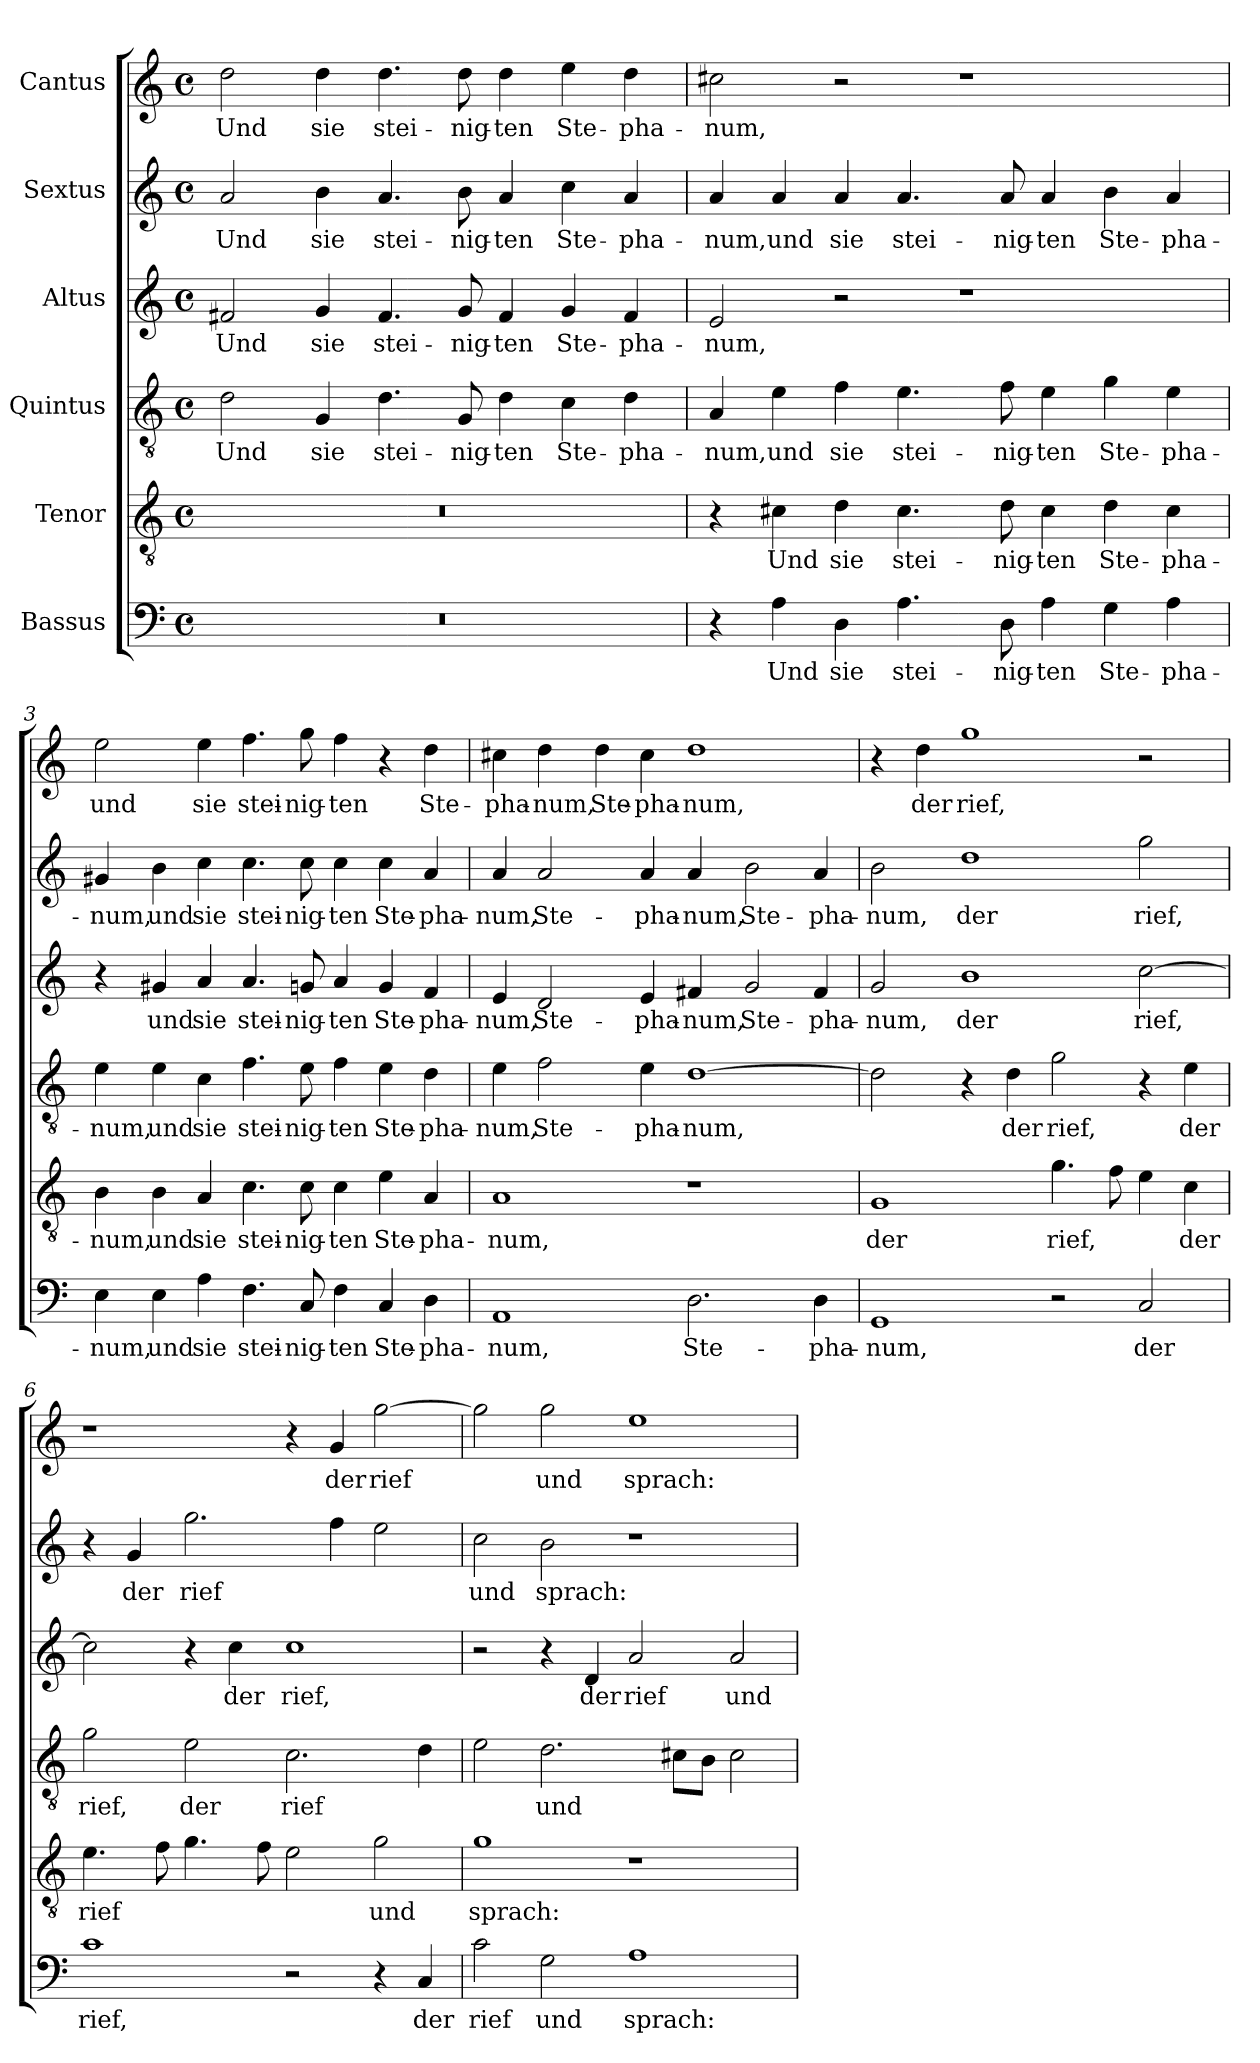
**kern	**text	**kern	**text	**kern	**text	**kern	**text	**kern	**text	**kern	**text
*part6	*part6	*part5	*part5	*part4	*part4	*part3	*part3	*part2	*part2	*part1	*part1
*staff6	*staff6	*staff5	*staff5	*staff4	*staff4	*staff3	*staff3	*staff2	*staff2	*staff1	*staff1
*I"Bassus	*	*I"Tenor	*	*I"Quintus	*	*I"Altus	*	*I"Sextus	*	*I"Cantus	*
*clefF4	*	*clefGv2	*	*clefGv2	*	*clefG2	*	*clefG2	*	*clefG2	*
*k[]	*	*k[]	*	*k[]	*	*k[]	*	*k[]	*	*k[]	*
*M4/2	*	*M4/2	*	*M4/2	*	*M4/2	*	*M4/2	*	*M4/2	*
*met(c)	*	*met(c)	*	*met(c)	*	*met(c)	*	*met(c)	*	*met(c)	*
=1	=1	=1	=1	=1	=1	=1	=1	=1	=1	=1	=1
!	!	!	!	!	!LO:LY:b	!	!LO:LY:b	!	!LO:LY:b	!	!LO:LY:b
0r	.	0r	.	2d\	Und	2f#X/	Und	2a/	Und	2dd\	Und
!	!	!	!	!	!LO:LY:b	!	!LO:LY:b	!	!LO:LY:b	!	!LO:LY:b
.	.	.	.	4G/	sie	4g/	sie	4b\	sie	4dd\	sie
!	!	!	!	!	!LO:LY:b	!	!LO:LY:b	!	!LO:LY:b	!	!LO:LY:b
.	.	.	.	4.d\	stei-	4.f#/	stei-	4.a/	stei-	4.dd\	stei-
!	!	!	!	!	!LO:LY:b	!	!LO:LY:b	!	!LO:LY:b	!	!LO:LY:b
.	.	.	.	8G/	-nig-	8g/	-nig-	8b\	-nig-	8dd\	-nig-
!	!	!	!	!	!LO:LY:b	!	!LO:LY:b	!	!LO:LY:b	!	!LO:LY:b
.	.	.	.	4d\	-ten	4f#/	-ten	4a/	-ten	4dd\	-ten
!	!	!	!	!	!LO:LY:b	!	!LO:LY:b	!	!LO:LY:b	!	!LO:LY:b
.	.	.	.	4c\	Ste-	4g/	Ste-	4cc\	Ste-	4ee\	Ste-
!	!	!	!	!	!LO:LY:b	!	!LO:LY:b	!	!LO:LY:b	!	!LO:LY:b
.	.	.	.	4d\	-pha-	4f#/	-pha-	4a/	-pha-	4dd\	-pha-
=2	=2	=2	=2	=2	=2	=2	=2	=2	=2	=2	=2
!	!	!	!	!	!LO:LY:b	!	!LO:LY:b	!	!LO:LY:b	!	!LO:LY:b
4r	.	4r	.	4A/	-num,	2e/	-num,	4a/	-num,	2cc#X\	-num,
!	!LO:LY:b	!	!LO:LY:b	!	!LO:LY:b	!	!	!	!LO:LY:b	!	!
4A\	Und	4c#X\	Und	4e\	und	.	.	4a/	und	.	.
!	!LO:LY:b	!	!LO:LY:b	!	!LO:LY:b	!	!	!	!LO:LY:b	!	!
4D\	sie	4d\	sie	4f\	sie	2r	.	4a/	sie	2r	.
!	!LO:LY:b	!	!LO:LY:b	!	!LO:LY:b	!	!	!	!LO:LY:b	!	!
4.A\	stei-	4.c#\	stei-	4.e\	stei-	.	.	4.a/	stei-	.	.
.	.	.	.	.	.	1r	.	.	.	1r	.
!	!LO:LY:b	!	!LO:LY:b	!	!LO:LY:b	!	!	!	!LO:LY:b	!	!
8D\	-nig-	8d\	-nig-	8f\	-nig-	.	.	8a/	-nig-	.	.
!	!LO:LY:b	!	!LO:LY:b	!	!LO:LY:b	!	!	!	!LO:LY:b	!	!
4A\	-ten	4c#\	-ten	4e\	-ten	.	.	4a/	-ten	.	.
!	!LO:LY:b	!	!LO:LY:b	!	!LO:LY:b	!	!	!	!LO:LY:b	!	!
4G\	Ste-	4d\	Ste-	4g\	Ste-	.	.	4b\	Ste-	.	.
!	!LO:LY:b	!	!LO:LY:b	!	!LO:LY:b	!	!	!	!LO:LY:b	!	!
4A\	-pha-	4c#\	-pha-	4e\	-pha-	.	.	4a/	-pha-	.	.
!!LO:LB:g=z
=3	=3	=3	=3	=3	=3	=3	=3	=3	=3	=3	=3
!	!LO:LY:b	!	!LO:LY:b	!	!LO:LY:b	!	!	!	!LO:LY:b	!	!LO:LY:b
4E\	-num,	4B\	-num,	4e\	-num,	4r	.	4g#X/	-num,	2ee\	und
!	!LO:LY:b	!	!LO:LY:b	!	!LO:LY:b	!	!LO:LY:b	!	!LO:LY:b	!	!
4E\	und	4B\	und	4e\	und	4g#X/	und	4b\	und	.	.
!	!LO:LY:b	!	!LO:LY:b	!	!LO:LY:b	!	!LO:LY:b	!	!LO:LY:b	!	!LO:LY:b
4A\	sie	4A/	sie	4c\	sie	4a/	sie	4cc\	sie	4ee\	sie
!	!LO:LY:b	!	!LO:LY:b	!	!LO:LY:b	!	!LO:LY:b	!	!LO:LY:b	!	!LO:LY:b
4.F\	stei-	4.c\	stei-	4.f\	stei-	4.a/	stei-	4.cc\	stei-	4.ff\	stei-
!	!LO:LY:b	!	!LO:LY:b	!	!LO:LY:b	!	!LO:LY:b	!	!LO:LY:b	!	!LO:LY:b
8C/	-nig-	8c\	-nig-	8e\	-nig-	8gn/	-nig-	8cc\	-nig-	8gg\	-nig-
!	!LO:LY:b	!	!LO:LY:b	!	!LO:LY:b	!	!LO:LY:b	!	!LO:LY:b	!	!LO:LY:b
4F\	-ten	4c\	-ten	4f\	-ten	4a/	-ten	4cc\	-ten	4ff\	-ten
!	!LO:LY:b	!	!LO:LY:b	!	!LO:LY:b	!	!LO:LY:b	!	!LO:LY:b	!	!
4C/	Ste-	4e\	Ste-	4e\	Ste-	4g/	Ste-	4cc\	Ste-	4r	.
!	!LO:LY:b	!	!LO:LY:b	!	!LO:LY:b	!	!LO:LY:b	!	!LO:LY:b	!	!LO:LY:b
4D\	-pha-	4A/	-pha-	4d\	-pha-	4f/	-pha-	4a/	-pha-	4dd\	Ste-
=4	=4	=4	=4	=4	=4	=4	=4	=4	=4	=4	=4
!	!LO:LY:b	!	!LO:LY:b	!	!LO:LY:b	!	!LO:LY:b	!	!LO:LY:b	!	!LO:LY:b
1AA	num,	1A	num,	4e\	num,	4e/	num,	4a/	num,	4cc#X\	pha-
!	!	!	!	!	!LO:LY:b	!	!LO:LY:b	!	!LO:LY:b	!	!LO:LY:b
.	.	.	.	2f\	Ste-	2d/	Ste-	2a/	Ste-	4dd\	-num,
!	!	!	!	!	!	!	!	!	!	!	!LO:LY:b
.	.	.	.	.	.	.	.	.	.	4dd\	Ste-
!	!	!	!	!	!LO:LY:b	!	!LO:LY:b	!	!LO:LY:b	!	!LO:LY:b
.	.	.	.	4e\	-pha-	4e/	-pha-	4a/	-pha-	4cc#\	-pha-
!	!LO:LY:b	!	!	!	!LO:LY:b	!	!LO:LY:b	!	!LO:LY:b	!	!LO:LY:b
2.D\	Ste-	1r	.	[1d	-num,	4f#X/	-num,	4a/	-num,	1dd	-num,
!	!	!	!	!	!	!	!LO:LY:b	!	!LO:LY:b	!	!
.	.	.	.	.	.	2g/	Ste-	2b\	Ste-	.	.
!	!LO:LY:b	!	!	!	!	!	!LO:LY:b	!	!LO:LY:b	!	!
4D\	-pha-	.	.	.	.	4f#/	-pha-	4a/	-pha-	.	.
!!LO:PB:g=z
=5	=5	=5	=5	=5	=5	=5	=5	=5	=5	=5	=5
!	!LO:LY:b	!	!LO:LY:b	!	!	!	!LO:LY:b	!	!LO:LY:b	!	!
1GG	-num,	1G	der	2d\]	.	2g/	-num,	2b\	-num,	4r	.
!	!	!	!	!	!	!	!	!	!	!	!LO:LY:b
.	.	.	.	.	.	.	.	.	.	4dd\	der
!	!	!	!	!	!	!	!LO:LY:b	!	!LO:LY:b	!	!LO:LY:b
.	.	.	.	4r	.	1b	der	1dd	der	1gg	rief,
!	!	!	!	!	!LO:LY:b	!	!	!	!	!	!
.	.	.	.	4d\	der	.	.	.	.	.	.
!	!	!	!LO:LY:b	!	!LO:LY:b	!	!	!	!	!	!
2r	.	4.g\	rief,	2g\	rief,	.	.	.	.	.	.
.	.	8f\	.	.	.	.	.	.	.	.	.
!	!LO:LY:b	!	!	!	!	!	!LO:LY:b	!	!LO:LY:b	!	!
2C/	der	4e\	.	4r	.	[2cc\	rief,	2gg\	rief,	2r	.
!	!	!	!LO:LY:b	!	!LO:LY:b	!	!	!	!	!	!
.	.	4c\	der	4e\	der	.	.	.	.	.	.
=6	=6	=6	=6	=6	=6	=6	=6	=6	=6	=6	=6
!	!LO:LY:b	!	!LO:LY:b	!	!LO:LY:b	!	!	!	!	!	!
1c	rief,	4.e\	rief	2g\	rief,	2cc\]	.	4r	.	1r	.
!	!	!	!	!	!	!	!	!	!LO:LY:b	!	!
.	.	.	.	.	.	.	.	4g/	der	.	.
.	.	8f\	.	.	.	.	.	.	.	.	.
!	!	!	!	!	!LO:LY:b	!	!	!	!LO:LY:b	!	!
.	.	4.g\	.	2e\	der	4r	.	2.gg\	rief	.	.
!	!	!	!	!	!	!	!LO:LY:b	!	!	!	!
.	.	.	.	.	.	4cc\	der	.	.	.	.
.	.	8f\	.	.	.	.	.	.	.	.	.
!	!	!	!	!	!LO:LY:b	!	!LO:LY:b	!	!	!	!
2r	.	2e\	.	2.c\	rief	1cc	rief,	.	.	4r	.
!	!	!	!	!	!	!	!	!	!	!	!LO:LY:b
.	.	.	.	.	.	.	.	4ff\	.	4g/	der
!	!	!	!LO:LY:b	!	!	!	!	!	!	!	!LO:LY:b
4r	.	2g\	und	.	.	.	.	2ee\	.	[2gg\	rief
!	!LO:LY:b	!	!	!	!	!	!	!	!	!	!
4C/	der	.	.	4d\	.	.	.	.	.	.	.
=7	=7	=7	=7	=7	=7	=7	=7	=7	=7	=7	=7
!	!LO:LY:b	!	!LO:LY:b	!	!	!	!	!	!LO:LY:b	!	!
2c\	rief	1g	sprach:	2e\	.	2r	.	2cc\	und	2gg\]	.
!	!LO:LY:b	!	!	!	!LO:LY:b	!	!	!	!LO:LY:b	!	!LO:LY:b
2G\	und	.	.	2.d\	und	4r	.	2b\	sprach:	2gg\	und
!	!	!	!	!	!	!	!LO:LY:b	!	!	!	!
.	.	.	.	.	.	4d/	der	.	.	.	.
!	!LO:LY:b	!	!	!	!	!	!LO:LY:b	!	!	!	!LO:LY:b
1A	sprach:	1r	.	.	.	2a/	rief	1r	.	1ee	sprach:
.	.	.	.	8c#X\L	.	.	.	.	.	.	.
.	.	.	.	8B\J	.	.	.	.	.	.	.
!	!	!	!	!	!	!	!LO:LY:b	!	!	!	!
.	.	.	.	2c#\	.	2a/	und	.	.	.	.
=	=	=	=	=	=	=	=	=	=	=	=
*-	*-	*-	*-	*-	*-	*-	*-	*-	*-	*-	*-
